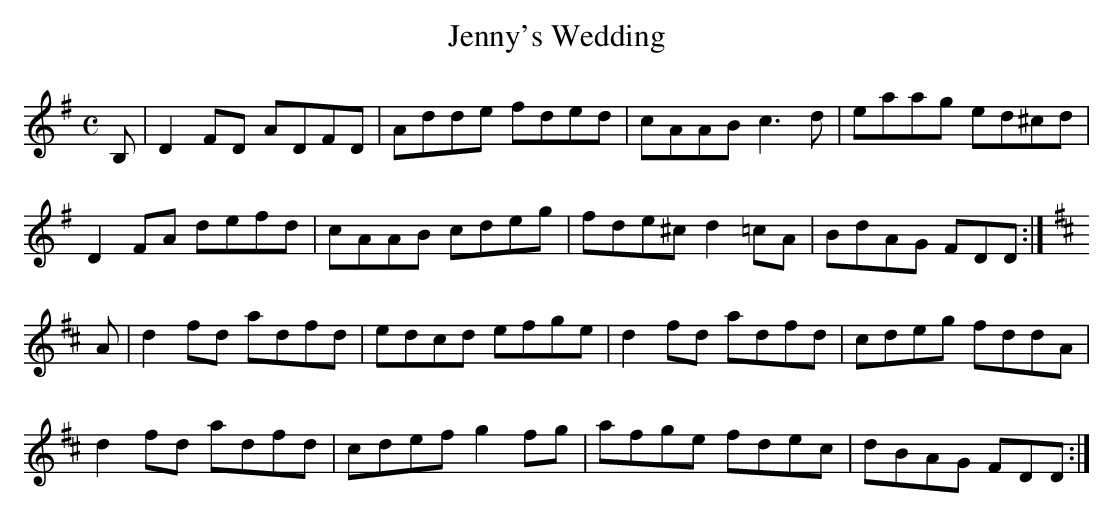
X:1
T:Jenny's Wedding
M:C
L:1/8
K:D Mixolydian
B,|D2FD ADFD|Adde fded|cAAB c3d|eaag ed^cd|!
D2FA defd|cAAB cdeg|fde^c d2=cA|BdAG FDD:|!
K:D Major
A|d2fd adfd|edcd efge|d2fd adfd|cdeg fddA|!
d2fd adfd|cdef g2fg|afge fdec|dBAG FDD:|!
